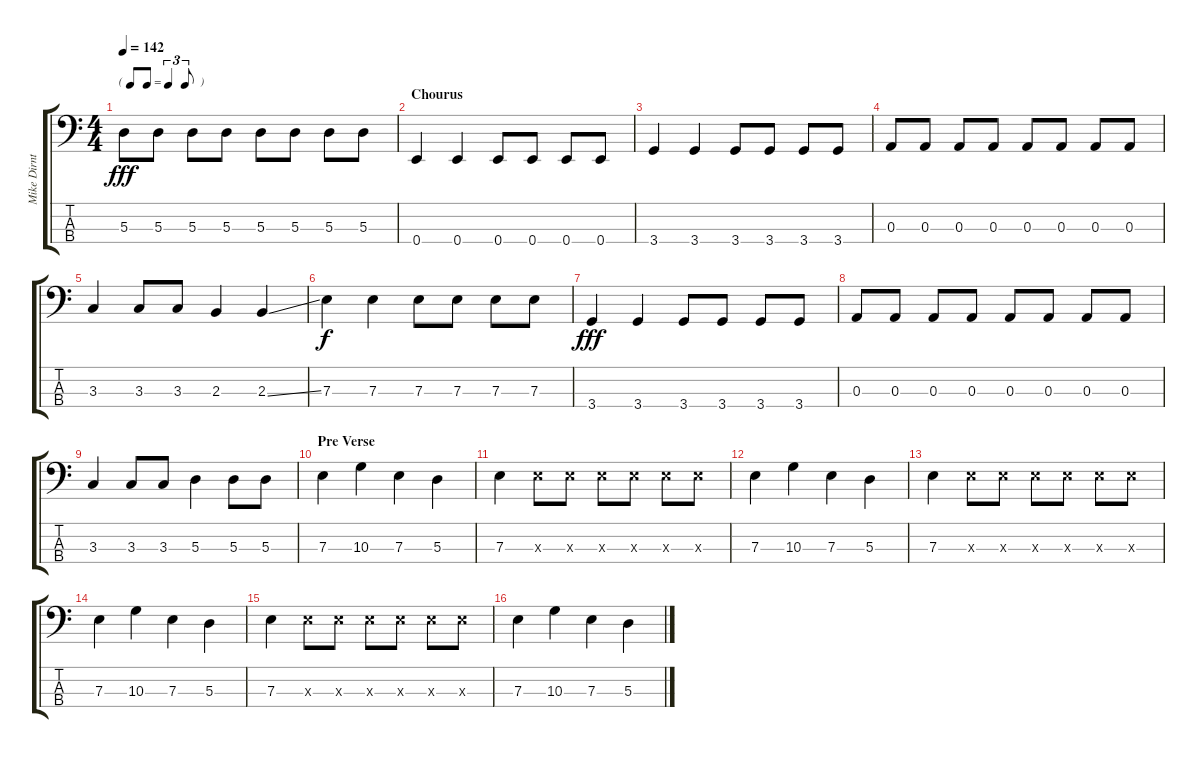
\track ("Mike Dirnt" "Mike Dirnt") {instrument electricbasspick}
\staff {score tabs}
\tuning (G2 D2 A1 E1) {hide}
\ts (4 4)
\tf triplet8th
\tempo 142
\clef f4
\ks c
5.3.8{dy fff} 5.3.8 5.3.8 5.3.8 5.3.8 5.3.8 5.3.8 5.3.8 |
\section ("" "Chourus")
0.4.4 0.4.4 0.4.8 0.4.8 0.4.8 0.4.8 |
3.4.4 3.4.4 3.4.8 3.4.8 3.4.8 3.4.8 |
0.3.8 0.3.8 0.3.8 0.3.8 0.3.8 0.3.8 0.3.8 0.3.8 |
3.3.4 3.3.8 3.3.8 2.3.4 2.3{ss}.4 |
7.3.4{dy f} 7.3.4 7.3.8 7.3.8 7.3.8 7.3.8 |
3.4.4{dy fff} 3.4.4 3.4.8 3.4.8 3.4.8 3.4.8 |
0.3.8 0.3.8 0.3.8 0.3.8 0.3.8 0.3.8 0.3.8 0.3.8 |
3.3.4 3.3.8 3.3.8 5.3.4 5.3.8 5.3.8 |
\section ("" "Pre Verse")
7.3.4 10.3.4 7.3.4 5.3.4 |
7.3.4 7.3{x}.8 7.3{x}.8 7.3{x}.8 7.3{x}.8 7.3{x}.8 7.3{x}.8 |
7.3.4 10.3.4 7.3.4 5.3.4 |
7.3.4 7.3{x}.8 7.3{x}.8 7.3{x}.8 7.3{x}.8 7.3{x}.8 7.3{x}.8 |
7.3.4 10.3.4 7.3.4 5.3.4 |
7.3.4 7.3{x}.8 7.3{x}.8 7.3{x}.8 7.3{x}.8 7.3{x}.8 7.3{x}.8 |
7.3.4 10.3.4 7.3.4 5.3.4
